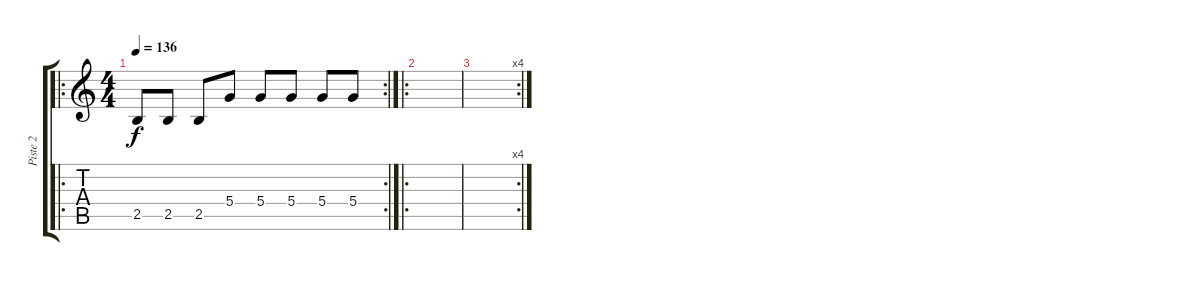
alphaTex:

\track ("Piste 2" "Piste 2") {instrument overdrivenguitar}
\staff {score tabs}
\tuning (E4 B3 G3 D3 A2 E2) {hide}
\ro
\rc 2
\ts (4 4)
\tempo 136
\clef g2
\ks c
2.5.8{dy f} 2.5.8 2.5.8 5.4.8 5.4.8 5.4.8 5.4.8 5.4.8 |
\ro
|
\rc 4
